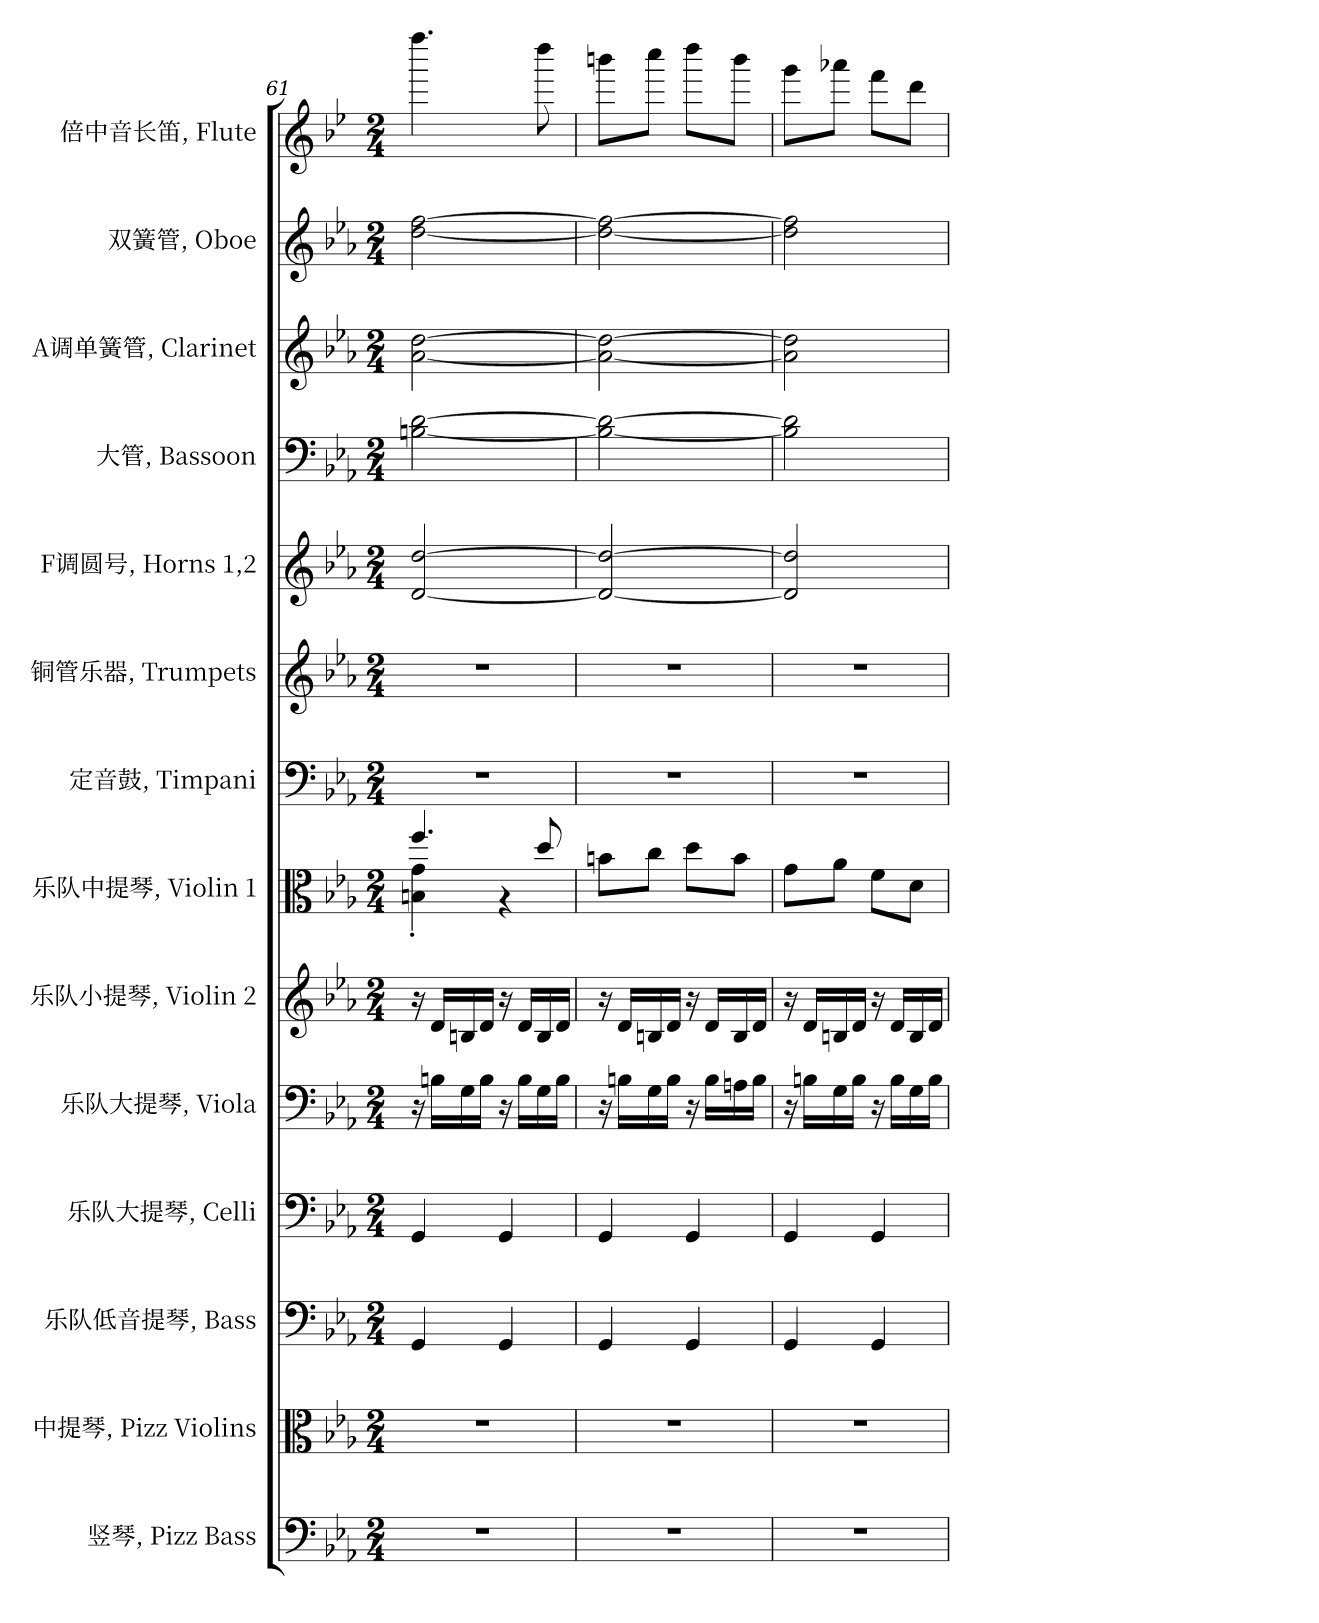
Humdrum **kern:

**kern	**kern	**kern	**kern	**kern	**kern	**kern	**kern	**kern	**kern	**kern	**kern	**kern	**kern
*part14	*part13	*part12	*part11	*part10	*part9	*part8	*part7	*part6	*part5	*part4	*part3	*part2	*part1
*staff14	*staff13	*staff12	*staff11	*staff10	*staff9	*staff8	*staff7	*staff6	*staff5	*staff4	*staff3	*staff2	*staff1
*I"竖琴, Pizz Bass	*I"中提琴, Pizz Violins	*I"乐队低音提琴, Bass	*I"乐队大提琴, Celli	*I"乐队大提琴, Viola	*I"乐队小提琴, Violin 2	*I"乐队中提琴, Violin 1	*I"定音鼓, Timpani	*I"铜管乐器, Trumpets	*I"F调圆号, Horns 1,2	*I"大管, Bassoon	*I"A调单簧管, Clarinet	*I"双簧管, Oboe	*I"倍中音长笛, Flute
*	*	*	*	*	*	*	*I'Timp.	*	*I'F Hn.	*I'Bsn.	*I'A Cl.	*I'Ob.	*
!!LO:PB:g=z
*clefF4	*clefC3	*clefF4	*clefF4	*clefF4	*clefG2	*clefC3	*clefF4	*clefG2	*clefG2	*clefF4	*clefG2	*clefG2	*clefG2
*	*	*ITrd7c12	*	*	*	*	*	*	*ITrd4c7	*	*ITrd2c3	*	*ITrd10c17
*k[b-e-a-]	*k[b-e-a-]	*k[b-e-a-]	*k[b-e-a-]	*k[b-e-a-]	*k[b-e-a-]	*k[b-e-a-]	*k[b-e-a-]	*k[b-e-a-]	*k[b-e-a-d-]	*k[b-e-a-]	*k[]	*k[b-e-a-]	*k[b-e-]
*M2/4	*M2/4	*M2/4	*M2/4	*M2/4	*M2/4	*M2/4	*M2/4	*M2/4	*M2/4	*M2/4	*M2/4	*M2/4	*M2/4
=61	=61	=61	=61	=61	=61	=61	=61	=61	=61	=61	=61	=61	=61
*	*	*	*	*	*	*^	*	*	*	*	*	*	*
2r	2r	4GGG/	4GG/	16r	16r	4.ff/	4Bn\' 4g\'	2r	2r	[2G/ [2g/	[2Bn\ [2d\	[2f\ [2b\	[2dd\ [2ff\	4.fff\
.	.	.	.	16Bn\LL	16d/LL	.	.	.	.	.	.	.	.	.
.	.	.	.	16G\	16Bn/	.	.	.	.	.	.	.	.	.
.	.	.	.	16B\JJ	16d/JJ	.	.	.	.	.	.	.	.	.
.	.	4GGG/	4GG/	16r	16r	.	4r	.	.	.	.	.	.	.
.	.	.	.	16B\LL	16d/LL	.	.	.	.	.	.	.	.	.
.	.	.	.	16G\	16B/	8dd/	.	.	.	.	.	.	.	8ddd\
.	.	.	.	16B\JJ	16d/JJ	.	.	.	.	.	.	.	.	.
*	*	*	*	*	*	*v	*v	*	*	*	*	*	*	*
=62	=62	=62	=62	=62	=62	=62	=62	=62	=62	=62	=62	=62	=62
2r	2r	4GGG/	4GG/	16r	16r	8bn\L	2r	2r	2G/_ 2g/_	2B\_ 2d\_	2f\_ 2b\_	2dd\_ 2ff\_	8bbn\L
.	.	.	.	16Bn\LL	16d/LL	.	.	.	.	.	.	.	.
.	.	.	.	16G\	16Bn/	8cc\J	.	.	.	.	.	.	8ccc\J
.	.	.	.	16B\JJ	16d/JJ	.	.	.	.	.	.	.	.
.	.	4GGG/	4GG/	16r	16r	8dd\L	.	.	.	.	.	.	8ddd\L
.	.	.	.	16B\LL	16d/LL	.	.	.	.	.	.	.	.
.	.	.	.	16An\	16B/	8b\J	.	.	.	.	.	.	8bb\J
.	.	.	.	16B\JJ	16d/JJ	.	.	.	.	.	.	.	.
=63	=63	=63	=63	=63	=63	=63	=63	=63	=63	=63	=63	=63	=63
2r	2r	4GGG/	4GG/	16r	16r	8g\L	2r	2r	2G/] 2g/]	2B\] 2d\]	2f\] 2b\]	2dd\] 2ff\]	8gg\L
.	.	.	.	16Bn\LL	16d/LL	.	.	.	.	.	.	.	.
.	.	.	.	16G\	16Bn/	8a-\J	.	.	.	.	.	.	8aa-X\J
.	.	.	.	16B\JJ	16d/JJ	.	.	.	.	.	.	.	.
.	.	4GGG/	4GG/	16r	16r	8f\L	.	.	.	.	.	.	8ff\L
.	.	.	.	16B\LL	16d/LL	.	.	.	.	.	.	.	.
.	.	.	.	16G\	16B/	8d\J	.	.	.	.	.	.	8dd\J
.	.	.	.	16B\JJ	16d/JJ	.	.	.	.	.	.	.	.
=	=	=	=	=	=	=	=	=	=	=	=	=	=
*-	*-	*-	*-	*-	*-	*-	*-	*-	*-	*-	*-	*-	*-
